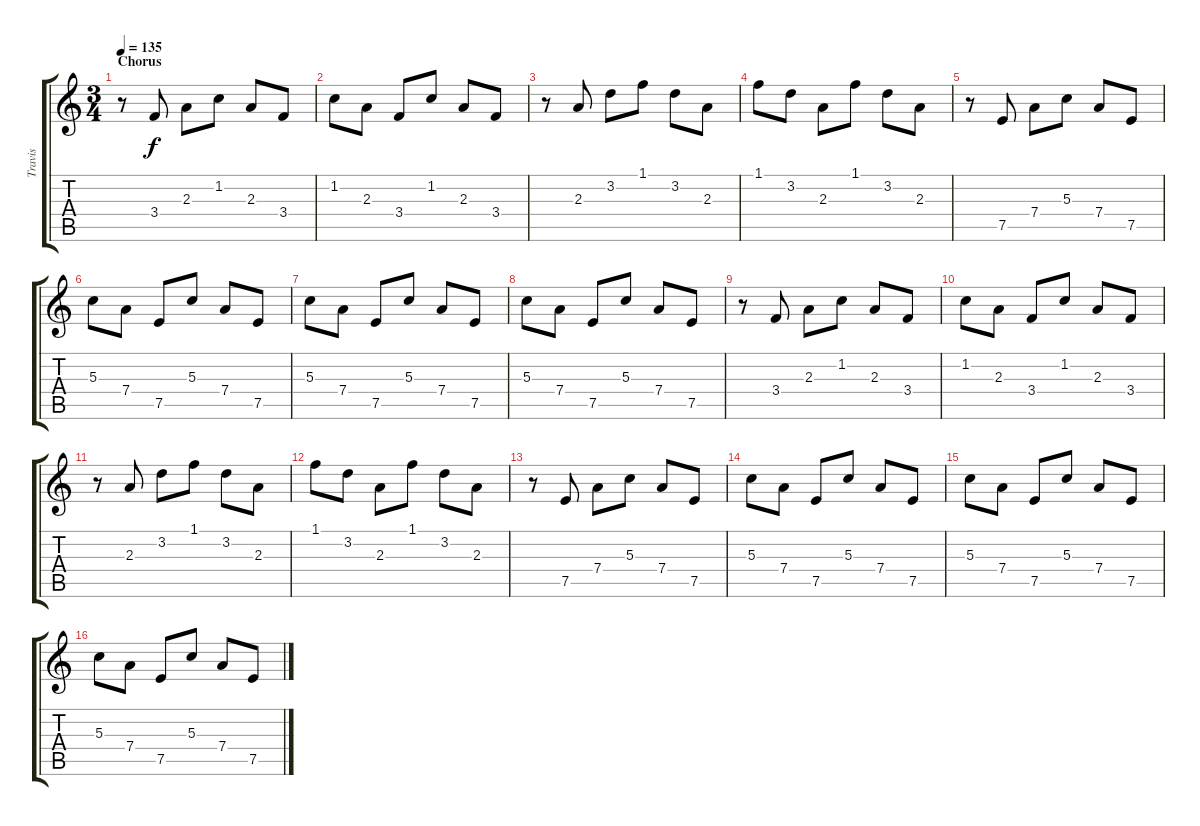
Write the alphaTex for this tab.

\track ("Travis" "Travis") {instrument acousticguitarsteel}
\staff {score tabs}
\tuning (E4 B3 G3 D3 A2 E2) {hide}
\ts (3 4)
\section ("" "Chorus")
\tempo 135
\clef g2
\ks c
r.8{dy f} 3.4.8 2.3.8 1.2.8 2.3.8 3.4.8 |
1.2.8 2.3.8 3.4.8 1.2.8 2.3.8 3.4.8 |
r.8 2.3.8 3.2.8 1.1.8 3.2.8 2.3.8 |
1.1.8 3.2.8 2.3.8 1.1.8 3.2.8 2.3.8 |
r.8 7.5.8 7.4.8 5.3.8 7.4.8 7.5.8 |
5.3.8 7.4.8 7.5.8 5.3.8 7.4.8 7.5.8 |
5.3.8 7.4.8 7.5.8 5.3.8 7.4.8 7.5.8 |
5.3.8 7.4.8 7.5.8 5.3.8 7.4.8 7.5.8 |
r.8 3.4.8 2.3.8 1.2.8 2.3.8 3.4.8 |
1.2.8 2.3.8 3.4.8 1.2.8 2.3.8 3.4.8 |
r.8 2.3.8 3.2.8 1.1.8 3.2.8 2.3.8 |
1.1.8 3.2.8 2.3.8 1.1.8 3.2.8 2.3.8 |
r.8 7.5.8 7.4.8 5.3.8 7.4.8 7.5.8 |
5.3.8 7.4.8 7.5.8 5.3.8 7.4.8 7.5.8 |
5.3.8 7.4.8 7.5.8 5.3.8 7.4.8 7.5.8 |
5.3.8 7.4.8 7.5.8 5.3.8 7.4.8 7.5.8
